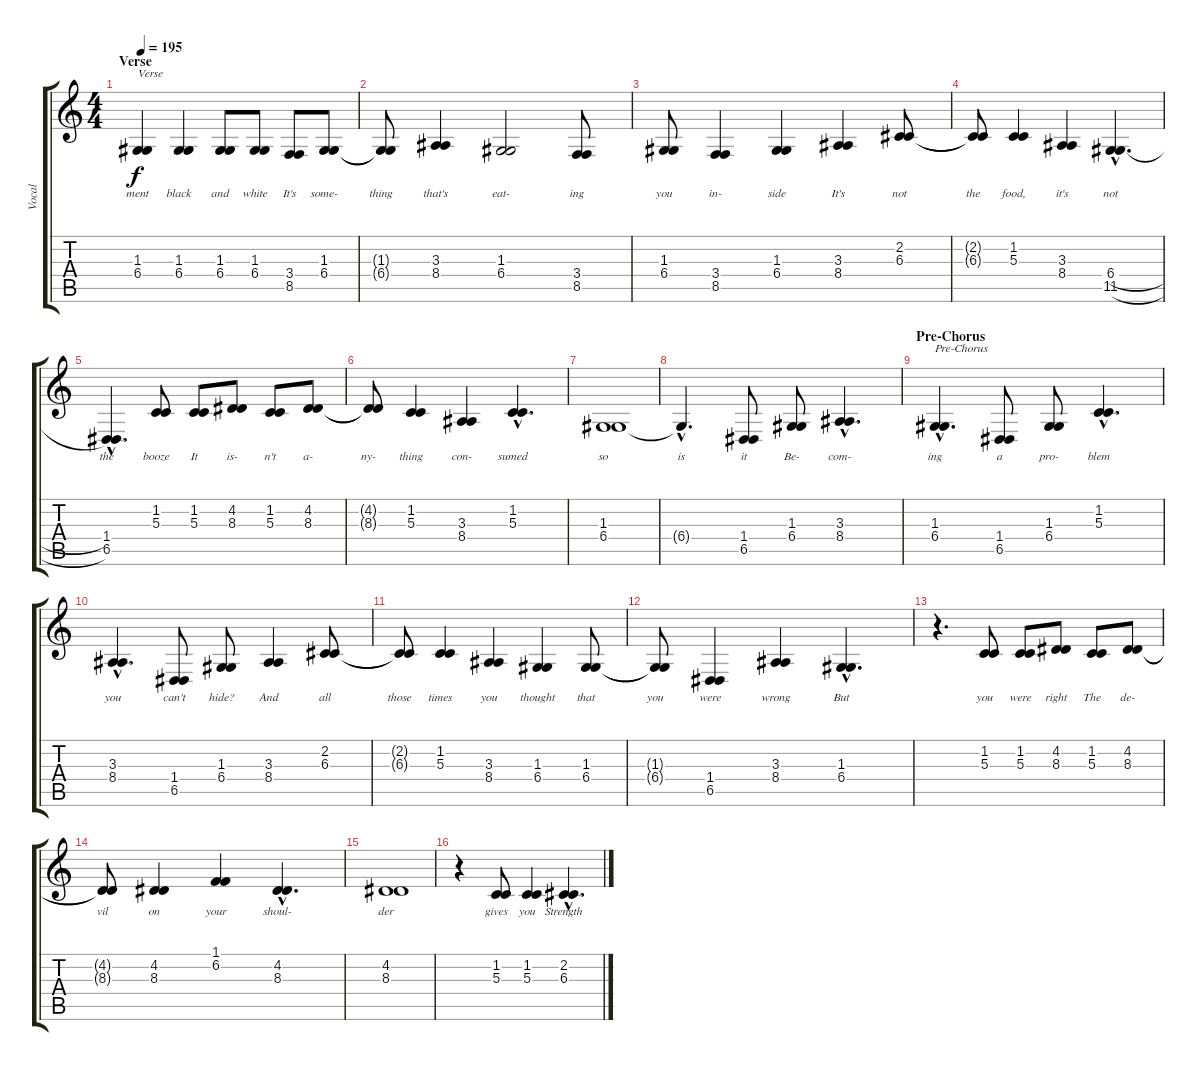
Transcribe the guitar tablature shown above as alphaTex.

\track ("Vocal" "Vocal") {instrument oboe}
\staff {score tabs}
\tuning (E4 B3 G3 D3 A2 E2) {hide}
\ts (4 4)
\section ("" "Verse")
\tempo 195
\clef g2
\ks c
(1.3 6.4).4{txt "Verse" lyrics (0 "ment") lyrics (1 "") lyrics (2 "") lyrics (3 "") lyrics (4 "") dy f} (1.3 6.4).4{lyrics (0 "black") lyrics (1 "") lyrics (2 "") lyrics (3 "") lyrics (4 "")} (1.3 6.4).8{lyrics (0 "and") lyrics (1 "") lyrics (2 "") lyrics (3 "") lyrics (4 "")} (1.3 6.4).8{lyrics (0 "white") lyrics (1 "") lyrics (2 "") lyrics (3 "") lyrics (4 "")} (3.4 8.5).8{lyrics (0 "It's") lyrics (1 "") lyrics (2 "") lyrics (3 "") lyrics (4 "")} (1.3 6.4).8{lyrics (0 "some-") lyrics (1 "") lyrics (2 "") lyrics (3 "") lyrics (4 "")} |
(1.3{t} 6.4{t}).8{lyrics (0 "thing") lyrics (1 "") lyrics (2 "") lyrics (3 "") lyrics (4 "")} (3.3 8.4).4{lyrics (0 "that's") lyrics (1 "") lyrics (2 "") lyrics (3 "") lyrics (4 "")} (1.3 6.4).2{lyrics (0 "eat-") lyrics (1 "") lyrics (2 "") lyrics (3 "") lyrics (4 "")} (3.4 8.5).8{lyrics (0 "ing") lyrics (1 "") lyrics (2 "") lyrics (3 "") lyrics (4 "")} |
(1.3 6.4).8{lyrics (0 "you") lyrics (1 "") lyrics (2 "") lyrics (3 "") lyrics (4 "")} (3.4 8.5).4{lyrics (0 "in-") lyrics (1 "") lyrics (2 "") lyrics (3 "") lyrics (4 "")} (1.3 6.4).4{lyrics (0 "side") lyrics (1 "") lyrics (2 "") lyrics (3 "") lyrics (4 "")} (3.3 8.4).4{lyrics (0 "It's") lyrics (1 "") lyrics (2 "") lyrics (3 "") lyrics (4 "")} (2.2 6.3).8{lyrics (0 "not") lyrics (1 "") lyrics (2 "") lyrics (3 "") lyrics (4 "")} |
(2.2{t} 6.3{t}).8{lyrics (0 "the") lyrics (1 "") lyrics (2 "") lyrics (3 "") lyrics (4 "")} (1.2 5.3).4{lyrics (0 "food,") lyrics (1 "") lyrics (2 "") lyrics (3 "") lyrics (4 "")} (3.3 8.4).4{lyrics (0 "it's") lyrics (1 "") lyrics (2 "") lyrics (3 "") lyrics (4 "")} (6.4{h hac} 11.5{h hac}).4{d lyrics (0 "not") lyrics (1 "") lyrics (2 "") lyrics (3 "") lyrics (4 "")} |
(1.4{hac} 6.5{hac}).4{d lyrics (0 "the") lyrics (1 "") lyrics (2 "") lyrics (3 "") lyrics (4 "")} (1.2 5.3).8{lyrics (0 "booze") lyrics (1 "") lyrics (2 "") lyrics (3 "") lyrics (4 "")} (1.2 5.3).8{lyrics (0 "It") lyrics (1 "") lyrics (2 "") lyrics (3 "") lyrics (4 "")} (4.2 8.3).8{lyrics (0 "is-") lyrics (1 "") lyrics (2 "") lyrics (3 "") lyrics (4 "")} (1.2 5.3).8{lyrics (0 "n't") lyrics (1 "") lyrics (2 "") lyrics (3 "") lyrics (4 "")} (4.2 8.3).8{lyrics (0 "a-") lyrics (1 "") lyrics (2 "") lyrics (3 "") lyrics (4 "")} |
(4.2{t} 8.3{t}).8{lyrics (0 "ny-") lyrics (1 "") lyrics (2 "") lyrics (3 "") lyrics (4 "")} (1.2 5.3).4{lyrics (0 "thing") lyrics (1 "") lyrics (2 "") lyrics (3 "") lyrics (4 "")} (3.3 8.4).4{lyrics (0 "con-") lyrics (1 "") lyrics (2 "") lyrics (3 "") lyrics (4 "")} (1.2{hac} 5.3{hac}).4{d lyrics (0 "sumed") lyrics (1 "") lyrics (2 "") lyrics (3 "") lyrics (4 "")} |
(1.3 6.4).1{lyrics (0 "so") lyrics (1 "") lyrics (2 "") lyrics (3 "") lyrics (4 "")} |
6.4{hac t}.4{d lyrics (0 "is") lyrics (1 "") lyrics (2 "") lyrics (3 "") lyrics (4 "")} (1.4 6.5).8{lyrics (0 "it") lyrics (1 "") lyrics (2 "") lyrics (3 "") lyrics (4 "")} (1.3 6.4).8{lyrics (0 "Be-") lyrics (1 "") lyrics (2 "") lyrics (3 "") lyrics (4 "")} (3.3{hac} 8.4{hac}).4{d lyrics (0 "com-") lyrics (1 "") lyrics (2 "") lyrics (3 "") lyrics (4 "")} |
\section ("" "Pre-Chorus")
(1.3{hac} 6.4{hac}).4{d txt "Pre-Chorus" lyrics (0 "ing") lyrics (1 "") lyrics (2 "") lyrics (3 "") lyrics (4 "")} (1.4 6.5).8{lyrics (0 "a") lyrics (1 "") lyrics (2 "") lyrics (3 "") lyrics (4 "")} (1.3 6.4).8{lyrics (0 "pro-") lyrics (1 "") lyrics (2 "") lyrics (3 "") lyrics (4 "")} (1.2{hac} 5.3{hac}).4{d lyrics (0 "blem") lyrics (1 "") lyrics (2 "") lyrics (3 "") lyrics (4 "")} |
(3.3{hac} 8.4{hac}).4{d lyrics (0 "you") lyrics (1 "") lyrics (2 "") lyrics (3 "") lyrics (4 "")} (1.4 6.5).8{lyrics (0 "can't") lyrics (1 "") lyrics (2 "") lyrics (3 "") lyrics (4 "")} (1.3 6.4).8{lyrics (0 "hide?") lyrics (1 "") lyrics (2 "") lyrics (3 "") lyrics (4 "")} (3.3 8.4).4{lyrics (0 "And") lyrics (1 "") lyrics (2 "") lyrics (3 "") lyrics (4 "")} (2.2 6.3).8{lyrics (0 "all") lyrics (1 "") lyrics (2 "") lyrics (3 "") lyrics (4 "")} |
(2.2{t} 6.3{t}).8{lyrics (0 "those") lyrics (1 "") lyrics (2 "") lyrics (3 "") lyrics (4 "")} (1.2 5.3).4{lyrics (0 "times") lyrics (1 "") lyrics (2 "") lyrics (3 "") lyrics (4 "")} (3.3 8.4).4{lyrics (0 "you") lyrics (1 "") lyrics (2 "") lyrics (3 "") lyrics (4 "")} (1.3 6.4).4{lyrics (0 "thought") lyrics (1 "") lyrics (2 "") lyrics (3 "") lyrics (4 "")} (1.3 6.4).8{lyrics (0 "that") lyrics (1 "") lyrics (2 "") lyrics (3 "") lyrics (4 "")} |
(1.3{t} 6.4{t}).8{lyrics (0 "you") lyrics (1 "") lyrics (2 "") lyrics (3 "") lyrics (4 "")} (1.4 6.5).4{lyrics (0 "were") lyrics (1 "") lyrics (2 "") lyrics (3 "") lyrics (4 "")} (3.3 8.4).4{lyrics (0 "wrong") lyrics (1 "") lyrics (2 "") lyrics (3 "") lyrics (4 "")} (1.3{hac} 6.4{hac}).4{d lyrics (0 "But") lyrics (1 "") lyrics (2 "") lyrics (3 "") lyrics (4 "")} |
r.4{d} (1.2 5.3).8{lyrics (0 "you") lyrics (1 "") lyrics (2 "") lyrics (3 "") lyrics (4 "")} (1.2 5.3).8{lyrics (0 "were") lyrics (1 "") lyrics (2 "") lyrics (3 "") lyrics (4 "")} (4.2 8.3).8{lyrics (0 "right") lyrics (1 "") lyrics (2 "") lyrics (3 "") lyrics (4 "")} (1.2 5.3).8{lyrics (0 "The") lyrics (1 "") lyrics (2 "") lyrics (3 "") lyrics (4 "")} (4.2 8.3).8{lyrics (0 "de-") lyrics (1 "") lyrics (2 "") lyrics (3 "") lyrics (4 "")} |
(4.2{t} 8.3{t}).8{lyrics (0 "vil") lyrics (1 "") lyrics (2 "") lyrics (3 "") lyrics (4 "")} (4.2 8.3).4{lyrics (0 "on") lyrics (1 "") lyrics (2 "") lyrics (3 "") lyrics (4 "")} (1.1 6.2).4{lyrics (0 "your") lyrics (1 "") lyrics (2 "") lyrics (3 "") lyrics (4 "")} (4.2{hac} 8.3{hac}).4{d lyrics (0 "shoul-") lyrics (1 "") lyrics (2 "") lyrics (3 "") lyrics (4 "")} |
(4.2 8.3).1{lyrics (0 "der") lyrics (1 "") lyrics (2 "") lyrics (3 "") lyrics (4 "")} |
r.4 (1.2 5.3).8{lyrics (0 "gives") lyrics (1 "") lyrics (2 "") lyrics (3 "") lyrics (4 "")} (1.2 5.3).4{lyrics (0 "you") lyrics (1 "") lyrics (2 "") lyrics (3 "") lyrics (4 "")} (2.2{hac} 6.3{hac}).4{d lyrics (0 "Strength") lyrics (1 "") lyrics (2 "") lyrics (3 "") lyrics (4 "")}
